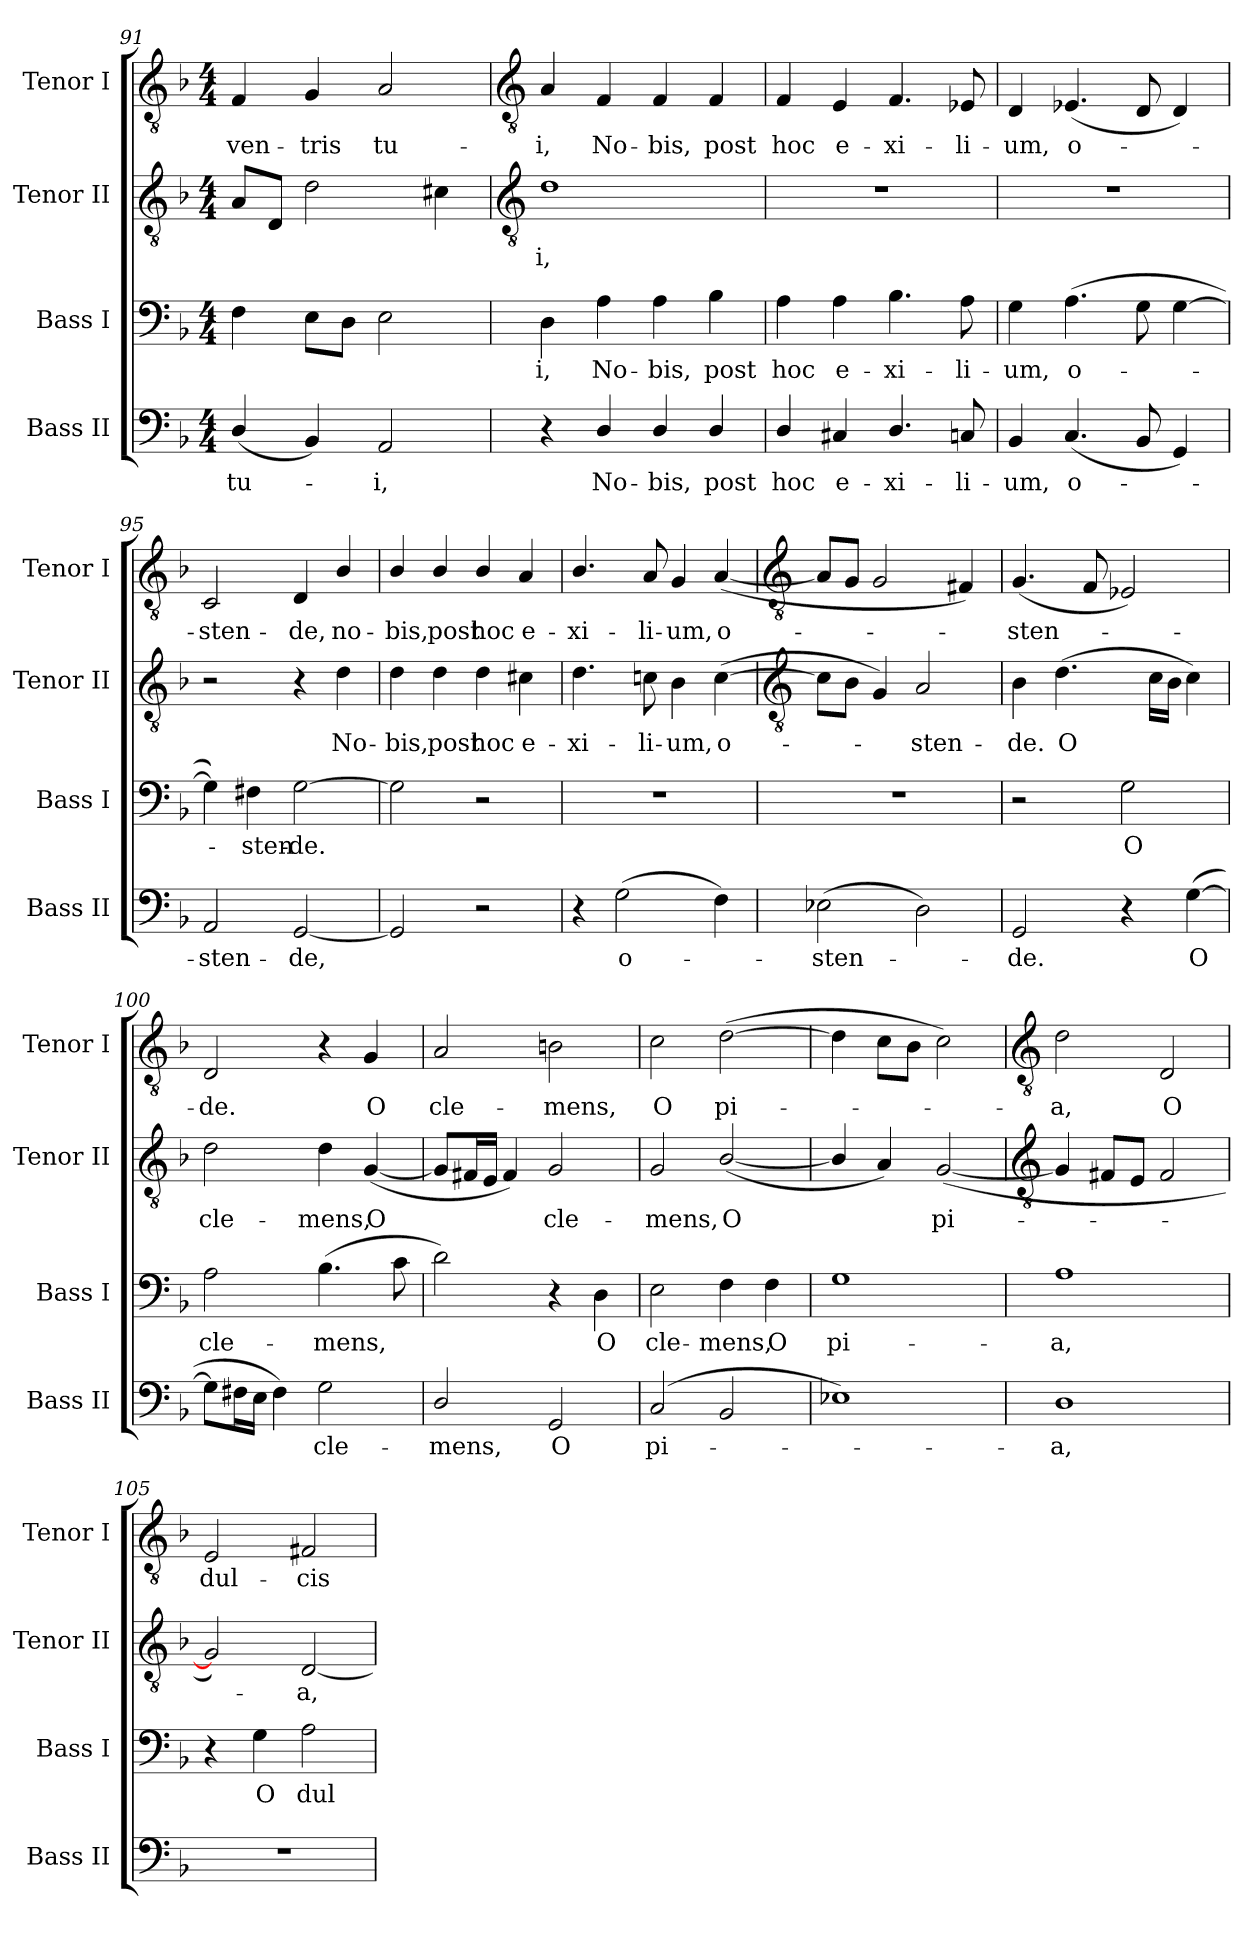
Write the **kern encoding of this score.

**kern	**text	**kern	**text	**kern	**text	**kern	**text
*part4	*part4	*part3	*part3	*part2	*part2	*part1	*part1
*staff4	*staff4	*staff3	*staff3	*staff2	*staff2	*staff1	*staff1
*I"Bass II	*	*I"Bass I	*	*I"Tenor II	*	*I"Tenor I	*
*I'Bass II	*	*I'Bass I	*	*I'Tenor II	*	*I'Tenor I	*
*clefF4	*	*clefF4	*	*clefGv2	*	*clefGv2	*
*k[b-]	*	*k[b-]	*	*k[b-]	*	*k[b-]	*
*F:	*	*F:	*	*F:	*	*F:	*
*M4/4	*	*M4/4	*	*M4/4	*	*M4/4	*
=91	=91	=91	=91	=91	=91	=91	=91
!	!LO:LY:b	!	!	!	!	!	!LO:LY:b
(<4D/	tu-	4F	.	8AL	.	4F	ven-
.	.	.	.	8DJ	.	.	.
!	!	!	!	!	!	!	!LO:LY:b
4BB-)	.	8EL	.	2d	.	4G	-tris
.	.	8DJ	.	.	.	.	.
!	!LO:LY:b	!	!	!	!	!	!LO:LY:b
2AA	i,	2E	.	.	.	2A	tu-
.	.	.	.	4c#X	.	.	.
!!LO:LB:g=z
=92	=92	=92	=92	=92	=92	=92	=92
*	*	*	*	*clefGv2	*	*clefGv2	*
!	!	!	!LO:LY:b	!	!LO:LY:b	!	!LO:LY:b
4r	.	4D	i,	1d	i,	4A	-i,
!	!LO:LY:b	!	!LO:LY:b	!	!	!	!LO:LY:b
4D/	No-	4A	No-	.	.	4F	No-
!	!LO:LY:b	!	!LO:LY:b	!	!	!	!LO:LY:b
4D/	-bis,	4A	-bis,	.	.	4F	-bis,
!	!LO:LY:b	!	!LO:LY:b	!	!	!	!LO:LY:b
4D/	post	4B-	post	.	.	4F	post
=93	=93	=93	=93	=93	=93	=93	=93
!	!LO:LY:b	!	!LO:LY:b	!	!	!	!LO:LY:b
4D/	hoc	4A	hoc	1r	.	4F	hoc
!	!LO:LY:b	!	!LO:LY:b	!	!	!	!LO:LY:b
4C#X	e-	4A	e-	.	.	4E	e-
!	!LO:LY:b	!	!LO:LY:b	!	!	!	!LO:LY:b
4.D/	-xi-	4.B-	-xi-	.	.	4.F	-xi-
!	!LO:LY:b	!	!LO:LY:b	!	!	!	!LO:LY:b
8Cn	-li-	8A	-li-	.	.	8E-X	-li-
=94	=94	=94	=94	=94	=94	=94	=94
!	!LO:LY:b	!	!LO:LY:b	!	!	!	!LO:LY:b
4BB-	-um,	4G	-um,	1r	.	4D	-um,
!	!LO:LY:b	!	!LO:LY:b	!	!	!	!LO:LY:b
(<4.C	o-	(>4.A	o-	.	.	(<4.E-X	o-
8BB-	.	8G	.	.	.	8D	.
4GG)	.	[4G	.	.	.	4D)	.
=95	=95	=95	=95	=95	=95	=95	=95
!	!LO:LY:b	!	!	!	!	!	!LO:LY:b
2AA	sten-	4G])	.	2r	.	2C	sten-
!	!	!	!LO:LY:b	!	!	!	!
.	.	4F#X	sten-	.	.	.	.
!	!LO:LY:b	!	!LO:LY:b	!	!	!	!LO:LY:b
[2GG	-de,	[2G	-de.	4r	.	4D	-de,
!	!	!	!	!	!LO:LY:b	!	!LO:LY:b
.	.	.	.	4d	No-	4B-/	no-
=96	=96	=96	=96	=96	=96	=96	=96
!	!	!	!	!	!LO:LY:b	!	!LO:LY:b
2GG]	.	2G]	.	4d	-bis,	4B-/	-bis,
!	!	!	!	!	!LO:LY:b	!	!LO:LY:b
.	.	.	.	4d	post	4B-/	post
!	!	!	!	!	!LO:LY:b	!	!LO:LY:b
2r	.	2r	.	4d	hoc	4B-/	hoc
!	!	!	!	!	!LO:LY:b	!	!LO:LY:b
.	.	.	.	4c#X	e-	4A	e-
=97	=97	=97	=97	=97	=97	=97	=97
!	!	!	!	!	!LO:LY:b	!	!LO:LY:b
4r	.	1r	.	4.d	-xi-	4.B-/	-xi-
!	!LO:LY:b	!	!	!	!	!	!
(>2G	o-	.	.	.	.	.	.
!	!	!	!	!	!LO:LY:b	!	!LO:LY:b
.	.	.	.	8cn	-li-	8A	-li-
!	!	!	!	!	!LO:LY:b	!	!LO:LY:b
.	.	.	.	4B-	-um,	4G	-um,
!	!	!	!	!	!LO:LY:b	!	!LO:LY:b
4F)	.	.	.	(>[4c	o-	(<[4A	o-
!!LO:LB:g=z
=98	=98	=98	=98	=98	=98	=98	=98
*	*	*	*	*clefGv2	*	*clefGv2	*
!	!LO:LY:b	!	!	!	!	!	!
(>2E-X	sten-	1r	.	8cL]	.	8AL]	.
.	.	.	.	8B-J	.	8GJ	.
.	.	.	.	4G)	.	2G	.
!	!	!	!	!	!LO:LY:b	!	!
2D)	.	.	.	2A	sten-	.	.
.	.	.	.	.	.	4F#X)	.
=99	=99	=99	=99	=99	=99	=99	=99
!	!LO:LY:b	!	!	!	!LO:LY:b	!	!LO:LY:b
2GG	de.	2r	.	4B-	-de.	(<4.G	sten-
!	!	!	!	!	!LO:LY:b	!	!
.	.	.	.	(>4.d	O	.	.
.	.	.	.	.	.	8F	.
!	!	!	!LO:LY:b	!	!	!	!
4r	.	2G	O	.	.	2E-X)	.
.	.	.	.	16cLL	.	.	.
.	.	.	.	16B-JJ	.	.	.
!	!LO:LY:b	!	!	!	!	!	!
(>[4G	O	.	.	4c)	.	.	.
=100	=100	=100	=100	=100	=100	=100	=100
!	!	!	!LO:LY:b	!	!LO:LY:b	!	!LO:LY:b
8GL]	.	2A	cle-	2d	cle-	2D	de.
16F#XL	.	.	.	.	.	.	.
16EJJ	.	.	.	.	.	.	.
4F#)	.	.	.	.	.	.	.
!	!LO:LY:b	!	!LO:LY:b	!	!LO:LY:b	!	!
2G	cle-	(>4.B-	-mens,	4d	-mens,	4r	.
!	!	!	!	!	!LO:LY:b	!	!LO:LY:b
.	.	.	.	(<[4G	O	4G	O
.	.	8c	.	.	.	.	.
=101	=101	=101	=101	=101	=101	=101	=101
!	!LO:LY:b	!	!	!	!	!	!LO:LY:b
2D/	-mens,	2d)	.	8GL]	.	2A	cle-
.	.	.	.	16F#XL	.	.	.
.	.	.	.	16EJJ	.	.	.
.	.	.	.	4F#)	.	.	.
!	!LO:LY:b	!	!	!	!LO:LY:b	!	!LO:LY:b
2GG	O	4r	.	2G	cle-	2Bn	-mens,
!	!	!	!LO:LY:b	!	!	!	!
.	.	4D	O	.	.	.	.
=102	=102	=102	=102	=102	=102	=102	=102
!	!LO:LY:b	!	!LO:LY:b	!	!LO:LY:b	!	!LO:LY:b
(<2C	pi-	2E	cle-	2G	-mens,	2c	O
!	!	!	!LO:LY:b	!	!LO:LY:b	!	!LO:LY:b
2BB-	.	4F	-mens,	(<[2B-/	O	(>[2d	pi-
!	!	!	!LO:LY:b	!	!	!	!
.	.	4F	O	.	.	.	.
=103	=103	=103	=103	=103	=103	=103	=103
!	!	!	!LO:LY:b	!	!	!	!
1E-X)	.	1G	pi-	4B-/]	.	4d]	.
.	.	.	.	4A)	.	8cL	.
.	.	.	.	.	.	8B-J	.
!	!	!	!	!	!LO:LY:b	!	!
.	.	.	.	(<[2G	pi-	2c)	.
!!LO:LB:g=z
=104	=104	=104	=104	=104	=104	=104	=104
*	*	*	*	*clefGv2	*	*clefGv2	*
!	!LO:LY:b	!	!LO:LY:b	!	!	!	!LO:LY:b
1D	a,	1A	-a,	4G]	.	2d	a,
.	.	.	.	8F#XL	.	.	.
.	.	.	.	8EJ	.	.	.
!	!	!	!	!	!	!	!LO:LY:b
.	.	.	.	2F#	.	2D	O
=105	=105	=105	=105	=105	=105	=105	=105
!	!	!	!	!	!	!	!LO:LY:b
1r	.	4r	.	2G])	.	2E	dul-
!	!	!	!LO:LY:b	!	!	!	!
.	.	4G	O	.	.	.	.
!	!	!	!LO:LY:b	!	!LO:LY:b	!	!LO:LY:b
.	.	2A	dul-	[2D	a,	2F#X	-cis
=	=	=	=	=	=	=	=
*-	*-	*-	*-	*-	*-	*-	*-
